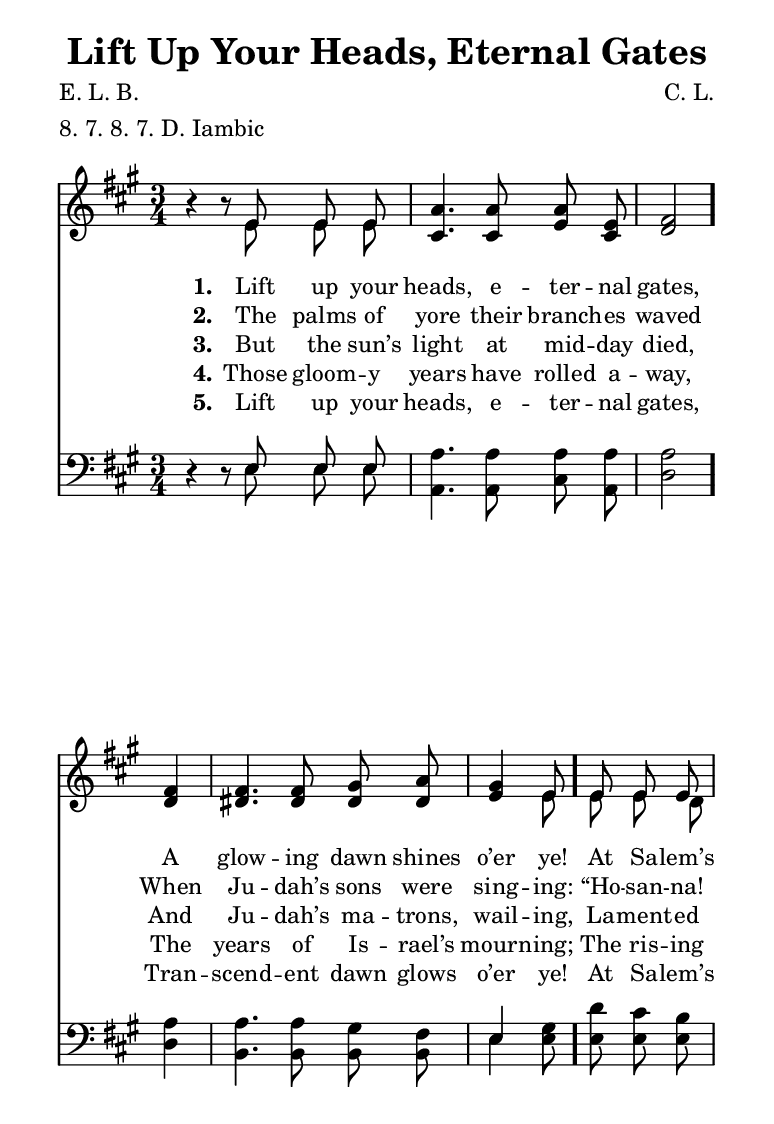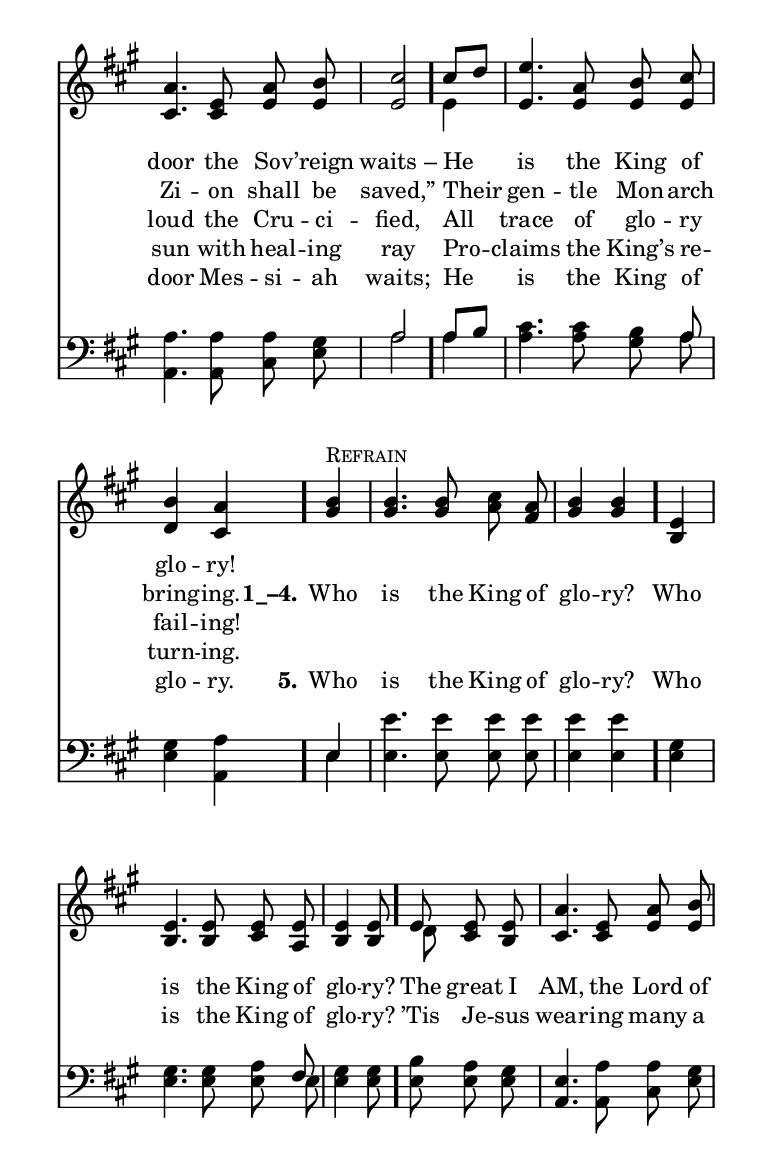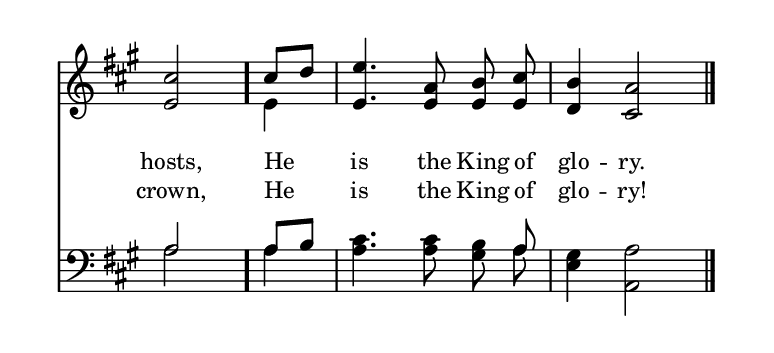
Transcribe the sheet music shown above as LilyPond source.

\include "common/global.ily"
\paper {
  \include "common/paper.ily"
}

\header{
  hymnnumber = "235"
  title = "Lift Up Your Heads, Eternal Gates"
  tunename = ""
  meter = "8. 7. 8. 7. D. Iambic"
  poet = "E. L. B."
  composer = "C. L."
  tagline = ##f
}

global = {
  \include "common/overrides.ily"
  \override Staff.TimeSignature.style = #'numbered
  \time 3/4
  \override Score.MetronomeMark.transparent = ##t % hide all fermata changes too
  \tempo 4=80
  \key a \major
  \autoBeamOff
}

patternA = { r4 r8 c c c | c4. c8 c c | c2 }
patternB = { c4 | c4. c8 c c | c4 c8 }
patternC = { c8 c c | c4. c8 c c | c2 }
patternD = { c8[ c] | c4. c8 c c | c4 c }
patternG = { c4 | c4. c8 c c | c4 c }

patternE = { c4 | c4. c8 c c | c4 c }
patternF = { c8[ c] | c4. c8 c c | c4 c2 }
patternH = { c4 | c4. c8 c c | c4 c2 }

notesSoprano = {
\global
\relative c' {

  r4 r8 e e e | a4. a8 a e | fis2
  fis4 | fis4. fis8 gis a | gis4 e8 \eogbreak
  e8 e e | a4. e8 a b | cis2
  cis8[ d] | e4. a,8 b cis | b4 a \eogbreak

  << s^\markup { \small \caps "Refrain" }
  { b4 | b4. b8 cis a | b4 b } >>
  e,4 | e4. e8 e e | e4 e8
  e8 e e | a4. e8 a b | cis2
  cis8[ d] | e4. a,8 b cis | b4 a2

  \bar "|."

}
}

notesAlto = {
\global
\relative e' {

  \changePitch \patternA { e e e | cis cis e cis | d }
  \changePitch \patternB { d | dis dis dis dis | e e }
  \changePitch \patternC { e e d | cis cis e e | e }
  \changePitch \patternG { e | e e e e | d cis }

  \changePitch \patternE { gis' gis gis a fis  | gis gis }
  \changePitch \patternB { b, | b b cis a | b b }
  \changePitch \patternC { d cis b | cis cis e e | e }
  \changePitch \patternH { e | e e e e | d cis }

}
}

notesTenor = {
\global
\relative a {

  \changePitch \patternA { e e e | a a a a | a }
  \changePitch \patternB { a | a a gis fis | e gis }
  \changePitch \patternC { d' cis b | a a a gis | a }
  \changePitch \patternD { a b | cis cis b a | gis a }

  \changePitch \patternE { e | e' e e e | e e }
  \changePitch \patternB { gis, | gis gis a fis | gis gis }
  \changePitch \patternC { b a gis | e a a gis | a }
  \changePitch \patternF { a b | cis cis b a | gis a }

}
}

notesBass = {
\global
\relative f {

  \changePitch \patternA { e e e | a, a cis a | d }
  \changePitch \patternB { d | b b b b | e e }
  \changePitch \patternC { e e e | a, a cis e | a }
  \changePitch \patternG { a | a a gis a | e a, }

  \changePitch \patternE { e' | e e e e | e e }
  \changePitch \patternB { e | e e e e | e e }
  \changePitch \patternC { e e e | a, a cis e | a }
  \changePitch \patternH { a | a a gis a | e a, }

}
}

RefrainA = \lyricmode {
\set stanza = "1_–4."

Who is the King of glo -- ry? \bar "."
Who is the King of glo -- ry? \bar "."
The great I AM, the Lord of hosts, \bar "."
He is the King of glo -- ry. \bar "."

}

RefrainE = \lyricmode {
\set stanza = "5."

Who is the King of glo -- ry?
Who is the King of glo -- ry?
’Tis Je -- sus wear -- ing many a crown,
He is the King of glo -- ry!

}

wordsA = \lyricmode {
\set stanza = "1."

Lift up your heads, e -- ter -- nal gates, \bar "."
A glow -- ing dawn shines o’er ye! \bar "."
At Sa -- lem’s door the Sov -- ’reign waits_– \bar "."
He is the King of glo -- ry! \bar "."

}

wordsB = \lyricmode {
\set stanza = "2."

The palms of yore their branch -- es waved
When Ju -- dah’s sons were sing -- ing:
“Ho -- san -- na! Zi -- on shall be saved,”
Their gen -- tle Mon -- arch bring -- ing.

\RefrainA

}

wordsC = \lyricmode {
\set stanza = "3."

But the sun’s light at mid -- day died,
And Ju -- dah’s ma -- trons, wail -- ing,
La -- ment -- ed loud the Cru -- ci -- fied,
All trace of glo -- ry fail -- ing!

}

wordsD = \lyricmode {
\set stanza = "4."

Those gloom -- y years have rolled a -- way,
The years of Is -- rael’s mourn -- ing;
The ris -- ing sun with heal -- ing ray
Pro -- claims the King’s re -- turn -- ing.

}

wordsE = \lyricmode {
\set stanza = "5."

Lift up your heads, e -- ter -- nal gates,
Tran -- scend -- ent dawn glows o’er ye!
At Sa -- lem’s door Mes -- si -- ah waits;
He is the King of glo -- ry.

\RefrainE

}

\score {
  \context ChoirStaff <<
    \context Staff = upper <<
      \set Staff.autoBeaming = ##f
      \set ChoirStaff.systemStartDelimiter = #'SystemStartBar
      \set ChoirStaff.printPartCombineTexts = ##f
      \partcombine #'(2 . 11) \notesSoprano \notesAlto
      \context NullVoice = sopranos { \voiceOne << \notesSoprano >> }
      \context Lyrics = one   \lyricsto sopranos \wordsA
      \context Lyrics = two   \lyricsto sopranos \wordsB
      \context Lyrics = three \lyricsto sopranos \wordsC
      \context Lyrics = four  \lyricsto sopranos \wordsD
      \context Lyrics = five  \lyricsto sopranos \wordsE
    >>
    \context Staff = men <<
      \set Staff.autoBeaming = ##f
      \clef bass
      \set ChoirStaff.printPartCombineTexts = ##f
      \partcombine #'(2 . 11) \notesTenor \notesBass
    >>
  >>
  \layout {
    \include "common/layout.ily"
  }
  #(cond ((ly:get-option 'eog-midi-permitted) #{ \midi{
    \include "common/midi.ily"
  } #}))
}

\version "2.19.49"  % necessary for upgrading to future LilyPond versions.

% vi:set et ts=2 sw=2 ai nocindent syntax=lilypond:
